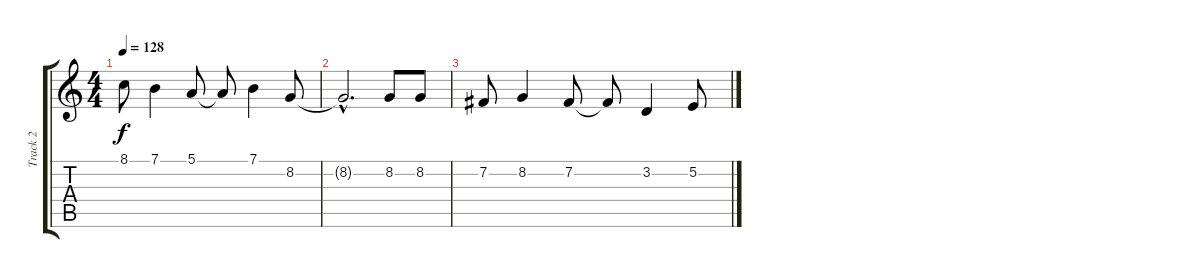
\track ("Track 2" "Track 2") {instrument lead8bassandlead}
\staff {score tabs}
\tuning (E4 B3 G3 D3 A2 E2) {hide}
\ts (4 4)
\tempo 128
\clef g2
\ks c
8.1.8{dy f} 7.1.4 5.1.8 5.1{t}.8 7.1.4 8.2.8 |
8.2{hac t}.2{d} 8.2.8 8.2.8 |
7.2.8 8.2.4 7.2.8 7.2{t}.8 3.2.4 5.2.8
